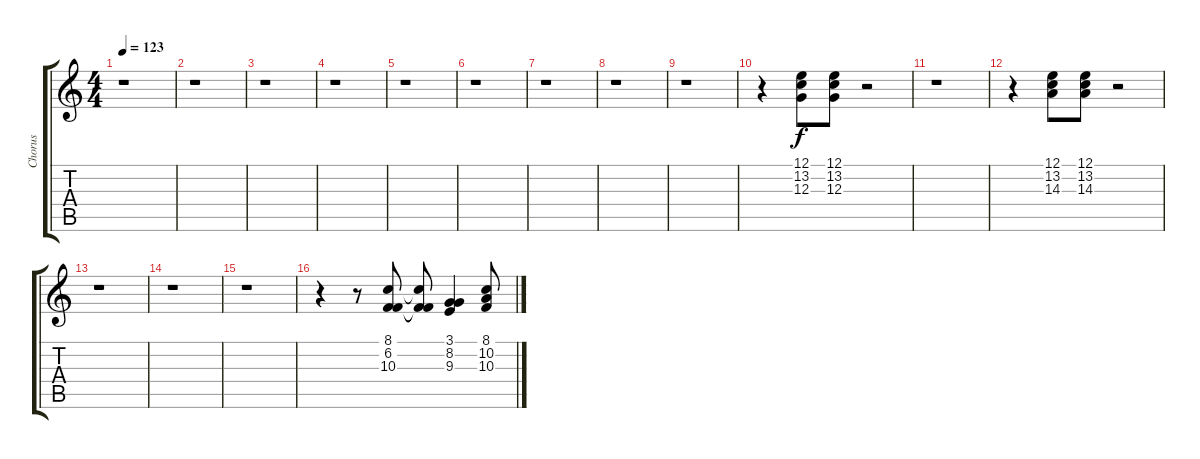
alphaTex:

\track ("Chorus" "Chorus") {instrument choiraahs}
\staff {score tabs}
\tuning (E4 B3 G3 D3 A2 E2) {hide}
\ts (4 4)
\tempo 123
\clef g2
\ks c
r.1{dy f instrument choiraahs} |
r.1 |
r.1 |
r.1 |
r.1 |
r.1 |
r.1 |
r.1 |
r.1 |
r.4 (12.1 13.2 12.3).8 (12.1 13.2 12.3).8 r.2 |
r.1 |
r.4 (12.1 13.2 14.3).8 (12.1 13.2 14.3).8 r.2 |
r.1 |
r.1 |
r.1 |
r.4 r.8 (8.1 6.2 10.3).8 (8.1{t} 6.2{t} 10.3{t}).8 (3.1 8.2 9.3).4 (8.1 10.2 10.3).8
